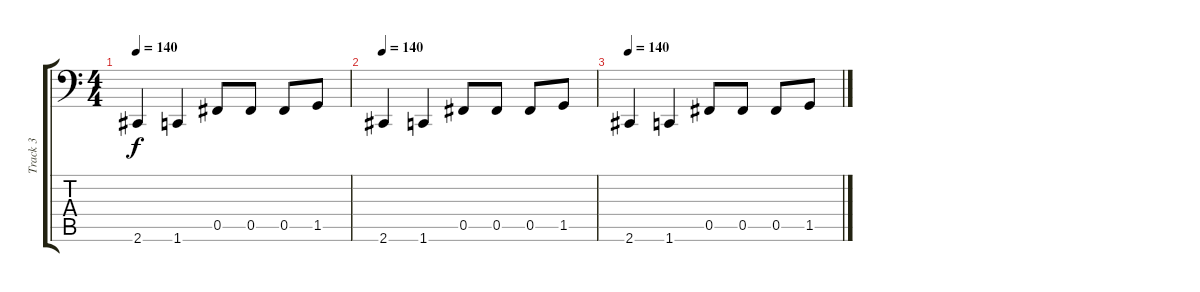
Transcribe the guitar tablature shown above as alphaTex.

\track ("Track 3" "Track 3") {instrument electricbasspick}
\staff {score tabs}
\tuning (Db3 Ab2 E2 B1 Gb1 B0) {hide}
\ts (4 4)
\tempo 140
\clef f4
\ks c
2.6.4{dy f} 1.6.4 0.5.8 0.5.8 0.5.8 1.5.8 |
\tempo 140
2.6.4 1.6.4 0.5.8 0.5.8 0.5.8 1.5.8 |
\tempo 140
2.6.4 1.6.4 0.5.8 0.5.8 0.5.8 1.5.8
